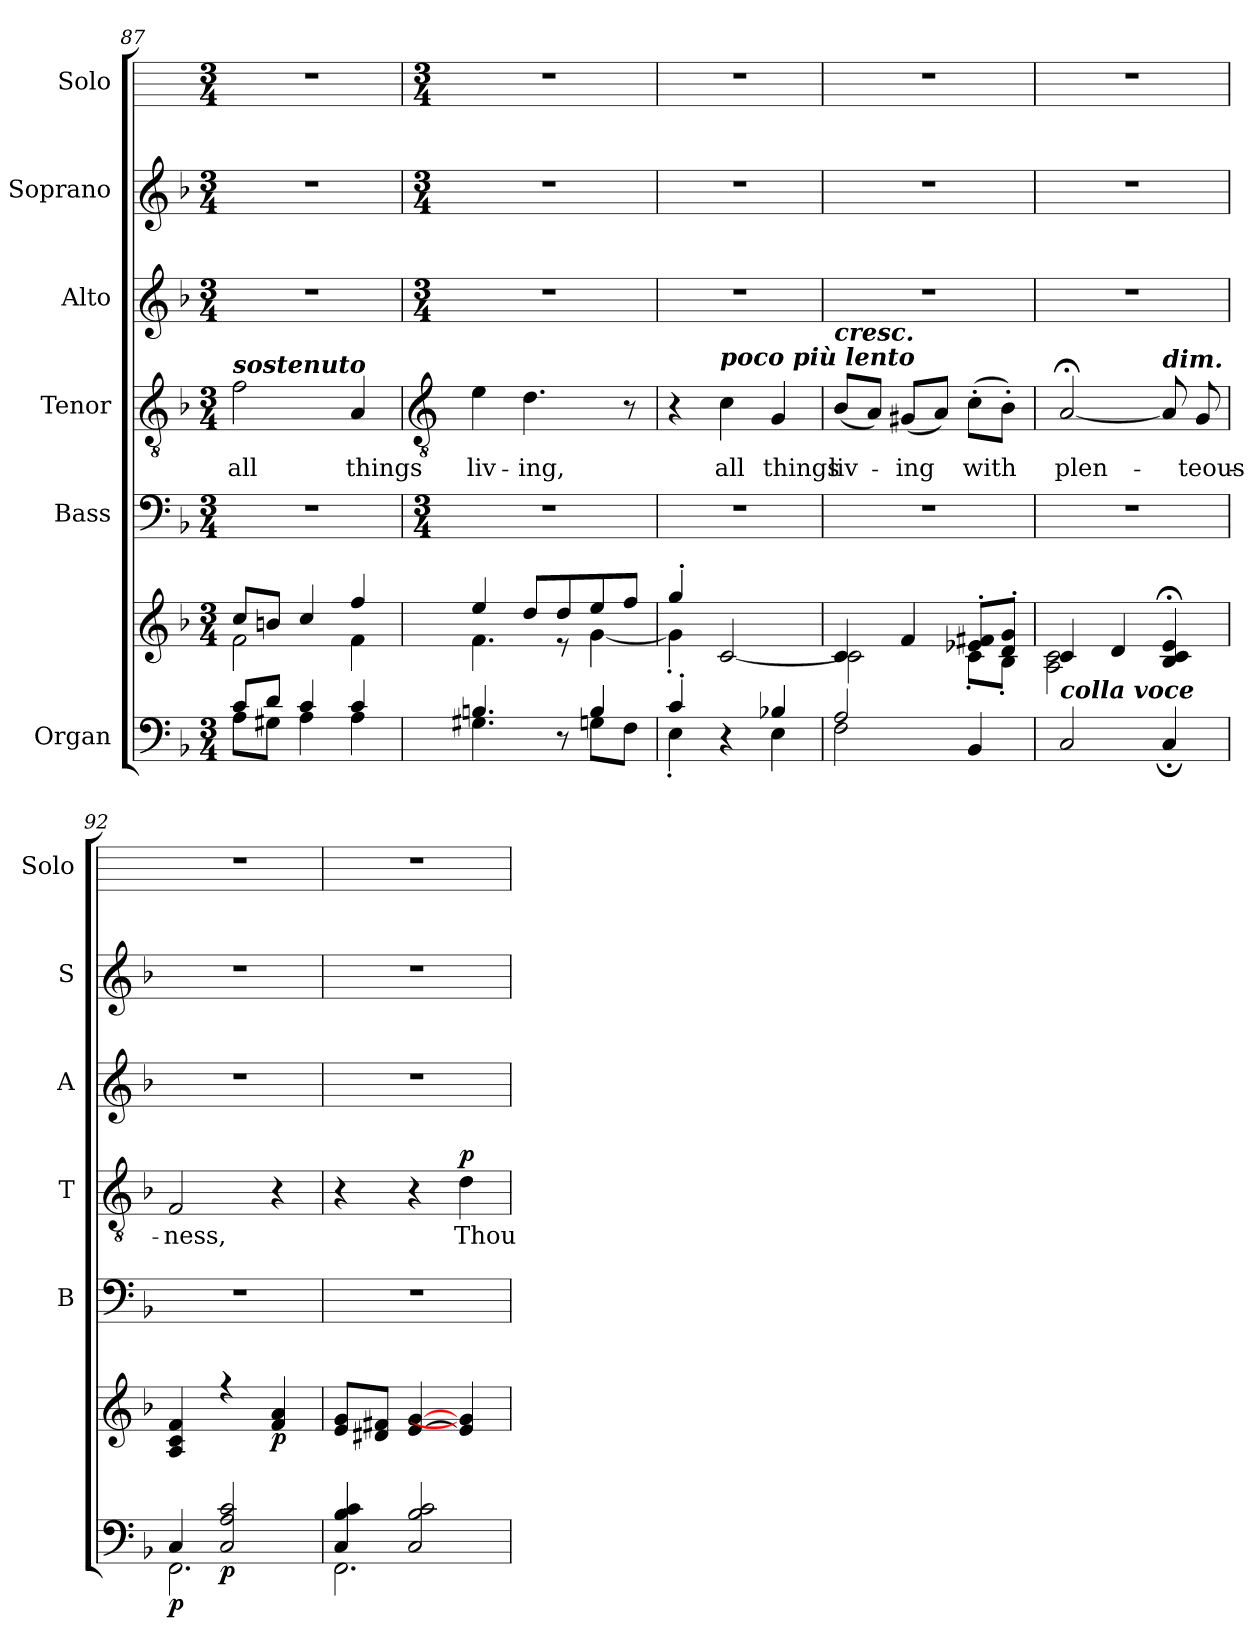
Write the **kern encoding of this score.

**kern	**kern	**dynam	**kern	**kern	**text	**dynam	**kern	**kern	**kern
*part6	*part6	*part6	*part5	*part4	*part4	*part4	*part3	*part2	*part1
*staff7	*staff6	*staff6/7	*staff5	*staff4	*staff4	*staff4	*staff3	*staff2	*staff1
*I"Organ	*	*	*I"Bass	*I"Tenor	*	*	*I"Alto	*I"Soprano	*I"Solo
*	*	*	*I'B	*I'T	*	*	*I'A	*I'S	*I'Solo
*clefF4	*clefG2	*	*clefF4	*clefGv2	*	*	*clefG2	*clefG2	*
*k[b-]	*k[b-]	*	*k[b-]	*k[b-]	*	*	*k[b-]	*k[b-]	*
*F:	*F:	*	*F:	*F:	*	*	*F:	*F:	*
*M3/4	*M3/4	*	*M3/4	*M3/4	*	*	*M3/4	*M3/4	*M3/4
=87	=87	=87	=87	=87	=87	=87	=87	=87	=87
*^	*^	*	*	*	*	*	*	*	*
!	!	!	!	!	!	!LO:TX:a:Bi:t=sostenuto	!	!	!	!	!
!	!	!	!	!	!	!	!LO:LY:b	!	!	!	!
8c/L	8A\L	8cc/L	2f\	.	2.r	2f	all	.	2.r	2.r	2.r
8d/J	8G#X\J	8bn/J	.	.	.	.	.	.	.	.	.
4c/	4A\	4cc/	.	.	.	.	.	.	.	.	.
!	!	!	!	!	!	!	!LO:LY:b	!	!	!	!
4c/	4A\	4ff/	4f\	.	.	4A	things	.	.	.	.
!!LO:LB:g=z
=88	=88	=88	=88	=88	=88	=88	=88	=88	=88	=88	=88
*	*	*	*	*	*	*clefGv2	*	*	*	*	*
*	*	*	*	*	*M3/4	*	*	*	*M3/4	*M3/4	*M3/4
!	!	!	!	!	!	!	!LO:LY:b	!	!	!	!
4.Bn/	4.G#X\	4ee/	4.f\	.	2.r	4e	liv-	.	2.r	2.r	2.r
!	!	!	!	!	!	!	!LO:LY:b	!	!	!	!
.	.	8dd/L	.	.	.	4.d	-ing,	.	.	.	.
8r	8ryy	8dd/	8r	.	.	.	.	.	.	.	.
4B/	8Gn\L	8ee/	[4g\	.	.	.	.	.	.	.	.
.	8F\J	8ff/J	.	.	.	8r	.	.	.	.	.
=89	=89	=89	=89	=89	=89	=89	=89	=89	=89	=89	=89
4c'/	4E'\	4gg'/	4g'\]	.	2.r	4r	.	.	2.r	2.r	2.r
!	!	!	!	!	!	!LO:TX:a:Bi:t=poco più lento	!	!	!	!	!
!	!	!	!	!	!	!	!LO:LY:b	!	!	!	!
4r	4ryy	2ryy	[2c/	.	.	4c	all	.	.	.	.
!	!	!	!	!	!	!	!LO:LY:b	!	!	!	!
4B-X/	4E\	.	.	.	.	4G	things	.	.	.	.
=90	=90	=90	=90	=90	=90	=90	=90	=90	=90	=90	=90
!	!	!	!	!	!	!LO:TX:a:Bi:t=cresc.	!	!	!	!	!
!	!	!	!	!	!	!	!LO:LY:b	!	!	!	!
2A/	2F\	4c/	2c\]	.	2.r	(<8B-L	liv-	.	2.r	2.r	2.r
.	.	.	.	.	.	8AJ)	.	.	.	.	.
!	!	!	!	!	!	!	!LO:LY:b	!	!	!	!
.	.	4f/	.	.	.	(<8G#XL	ing	.	.	.	.
.	.	.	.	.	.	8AJ)	.	.	.	.	.
!	!	!	!	!	!	!	!LO:LY:b	!	!	!	!
4ryy	4BB-/	8e-X/' 8f#X/'L	8c'\L	.	.	(>8c'L	with	.	.	.	.
.	.	8d/' 8g/'J	8B-'\J	.	.	8B-'J)	.	.	.	.	.
=91	=91	=91	=91	=91	=91	=91	=91	=91	=91	=91	=91
!LO:TX:a:Bi:t=colla voce	!	!	!	!	!	!	!	!	!	!	!
!	!	!	!	!	!	!	!LO:LY:b	!	!	!	!
2.ryy	2C/	4c/	2A\ 2c\	.	2.r	[2A;<	plen-	.	2.r	2.r	2.r
.	.	4d/	.	.	.	.	.	.	.	.	.
!	!	!	!	!	!	!LO:TX:a:Bi:t=dim.	!	!	!	!	!
.	4C;/	4B-/;< 4c/;< 4e/;<	4ryy	.	.	8A]	.	.	.	.	.
!	!	!	!	!	!	!	!LO:LY:b	!	!	!	!
.	.	.	.	.	.	8G	teous-	.	.	.	.
=92	=92	=92	=92	=92	=92	=92	=92	=92	=92	=92	=92
!	!	!	!	!LO:DY:b=2	!	!	!LO:LY:b	!	!	!	!
4C/	2.FF\	4A/ 4c/ 4f/	2.ryy	p	2.r	2F	-ness,	.	2.r	2.r	2.r
!	!	!	!	!LO:DY:b=2	!	!	!	!	!	!	!
2C/ 2A/ 2c/	.	4r	.	p	.	.	.	.	.	.	.
!	!	!	!	!LO:DY:b	!	!	!	!	!	!	!
.	.	4f/ 4a/	.	p	.	4r	.	.	.	.	.
=93	=93	=93	=93	=93	=93	=93	=93	=93	=93	=93	=93
4C/ 4B-/ 4c/	2.FF\	8e/ 8g/L	2.ryy	.	2.r	4r	.	.	2.r	2.r	2.r
.	.	8d#X/ 8f#X/J	.	.	.	.	.	.	.	.	.
2C/ 2B-/ 2c/	.	[4e/ [4g/	.	.	.	4r	.	.	.	.	.
!	!	!	!	!	!	!	!LO:LY:b	!LO:DY:b	!	!	!
.	.	4e/] 4g#/]	.	.	.	4d	Thou	p	.	.	.
*v	*v	*	*	*	*	*	*	*	*	*	*
*	*v	*v	*	*	*	*	*	*	*	*
=	=	=	=	=	=	=	=	=	=
*-	*-	*-	*-	*-	*-	*-	*-	*-	*-
